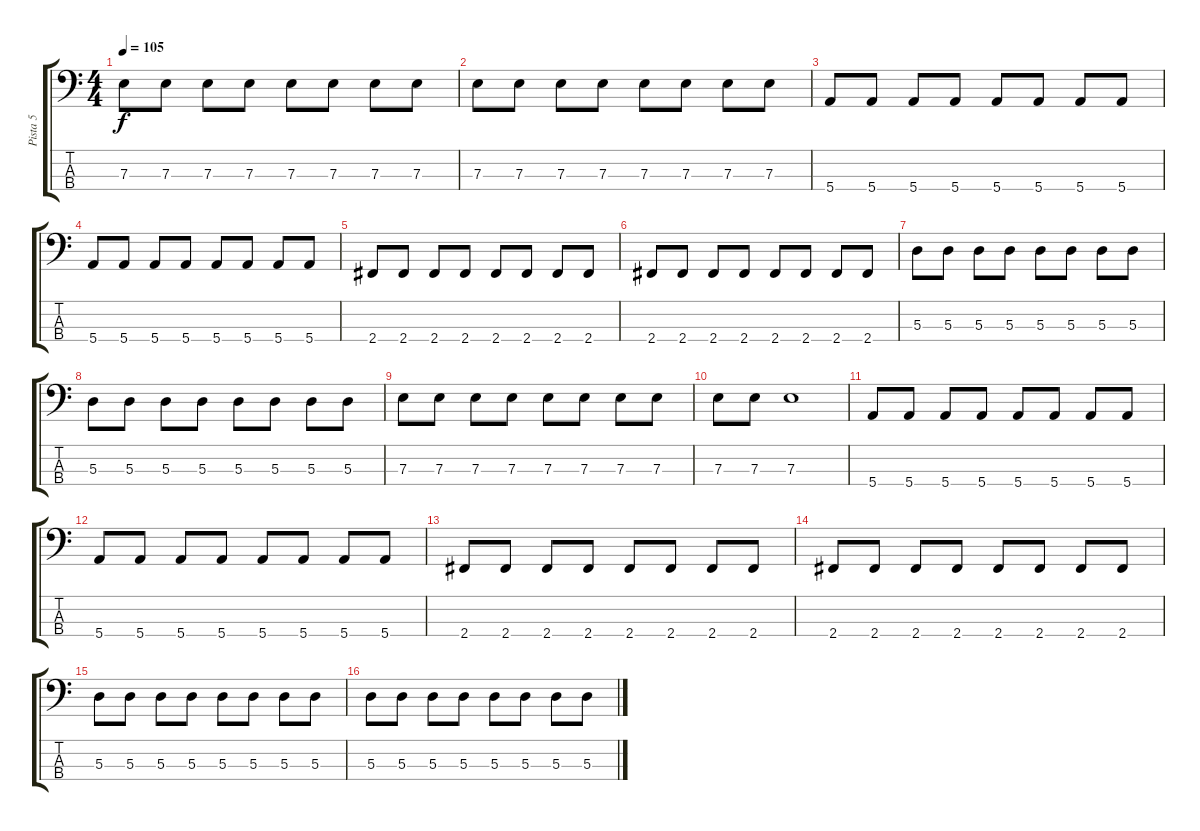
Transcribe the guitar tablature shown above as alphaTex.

\track ("Pista 5" "Pista 5") {instrument electricbassfinger}
\staff {score tabs}
\tuning (G2 D2 A1 E1) {hide}
\ts (4 4)
\tempo 105
\clef f4
\ks c
7.3.8{dy f} 7.3.8 7.3.8 7.3.8 7.3.8 7.3.8 7.3.8 7.3.8 |
7.3.8 7.3.8 7.3.8 7.3.8 7.3.8 7.3.8 7.3.8 7.3.8 |
5.4.8 5.4.8 5.4.8 5.4.8 5.4.8 5.4.8 5.4.8 5.4.8 |
5.4.8 5.4.8 5.4.8 5.4.8 5.4.8 5.4.8 5.4.8 5.4.8 |
2.4.8 2.4.8 2.4.8 2.4.8 2.4.8 2.4.8 2.4.8 2.4.8 |
2.4.8 2.4.8 2.4.8 2.4.8 2.4.8 2.4.8 2.4.8 2.4.8 |
5.3.8 5.3.8 5.3.8 5.3.8 5.3.8 5.3.8 5.3.8 5.3.8 |
5.3.8 5.3.8 5.3.8 5.3.8 5.3.8 5.3.8 5.3.8 5.3.8 |
7.3.8 7.3.8 7.3.8 7.3.8 7.3.8 7.3.8 7.3.8 7.3.8 |
7.3.8 7.3.8 7.3.1 |
5.4.8 5.4.8 5.4.8 5.4.8 5.4.8 5.4.8 5.4.8 5.4.8 |
5.4.8 5.4.8 5.4.8 5.4.8 5.4.8 5.4.8 5.4.8 5.4.8 |
2.4.8 2.4.8 2.4.8 2.4.8 2.4.8 2.4.8 2.4.8 2.4.8 |
2.4.8 2.4.8 2.4.8 2.4.8 2.4.8 2.4.8 2.4.8 2.4.8 |
5.3.8 5.3.8 5.3.8 5.3.8 5.3.8 5.3.8 5.3.8 5.3.8 |
5.3.8 5.3.8 5.3.8 5.3.8 5.3.8 5.3.8 5.3.8 5.3.8
